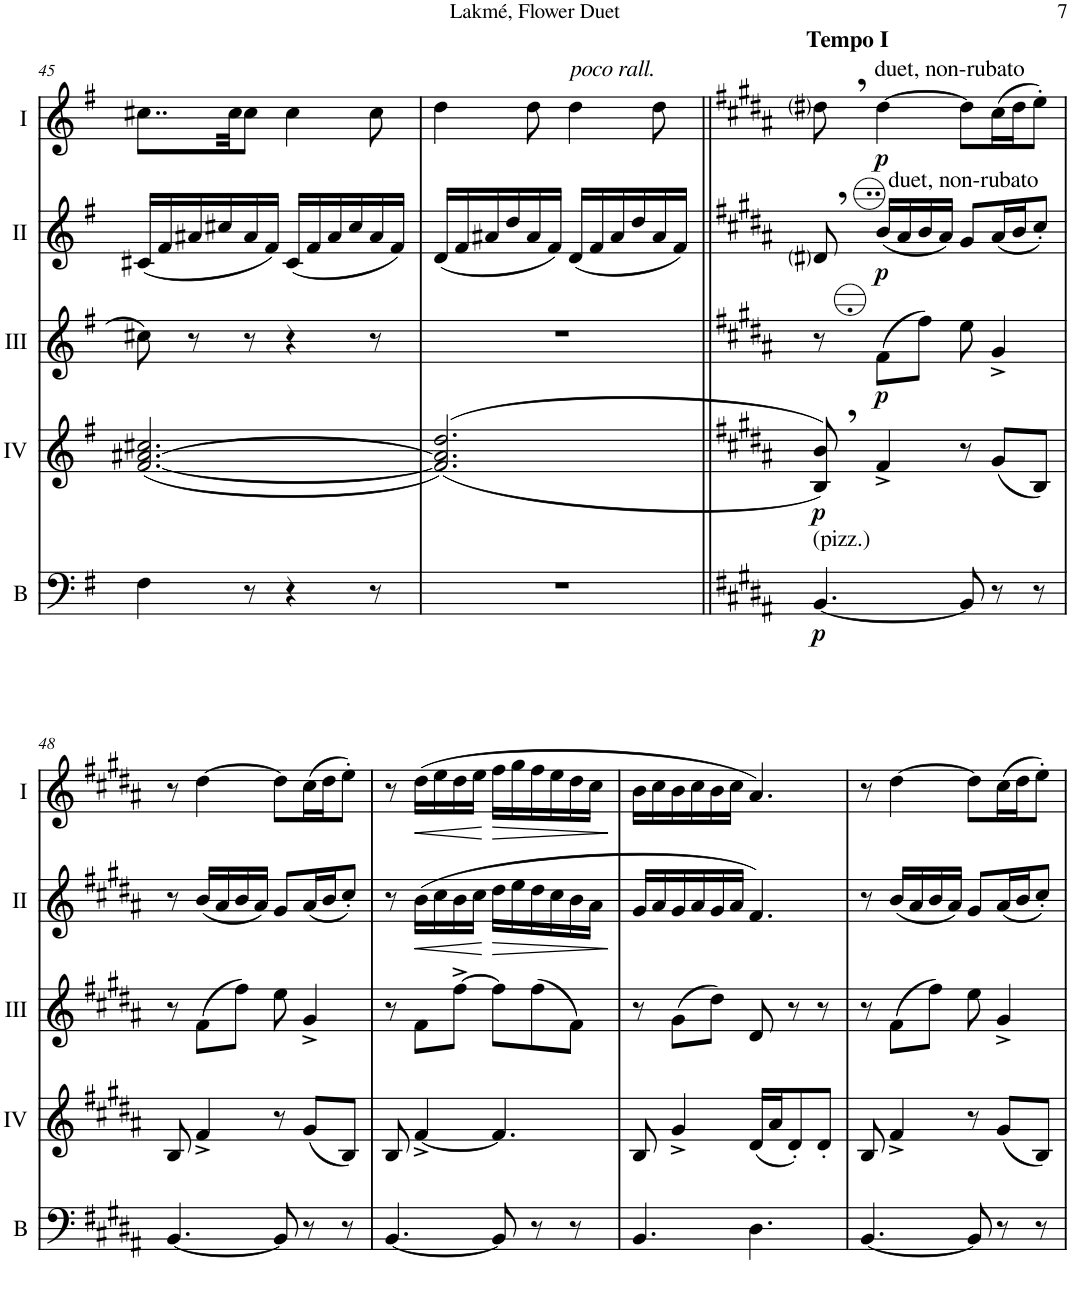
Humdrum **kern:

**kern	**dynam	**kern	**dynam	**kern	**dynam	**kern	**dynam	**kern	**dynam
*part5	*part5	*part4	*part4	*part3	*part3	*part2	*part2	*part1	*part1
*staff5	*staff5	*staff4	*staff4	*staff3	*staff3	*staff2	*staff2	*staff1	*staff1
*I"Bass	*	*I"Acc. 4	*	*I"Acc. 3	*	*I"Acc. 2	*	*I"Acc. 1	*
*I'B	*	*	*	*	*	*	*	*	*
!!LO:PB:g=z
*clefF4	*	*clefG2	*	*clefG2	*	*clefG2	*	*clefG2	*
*Trd7c12	*	*Trd7c12	*	*Trd7c12	*	*	*	*	*
*k[f#]	*	*k[f#]	*	*k[f#]	*	*k[f#]	*	*k[f#]	*
*M6/8	*	*M6/8	*	*M6/8	*	*M6/8	*	*M6/8	*
=45	=45	=45	=45	=45	=45	=45	=45	=45	=45
4F#\	.	([2.f#/ [2.a#X/ 2.cc#X/	.	8cc#X\	.	(16c#X/LL	.	8..cc#X\L	.
.	.	.	.	.	.	16f#/	.	.	.
.	.	.	.	8r	.	16a#X/	.	.	.
.	.	.	.	.	.	16cc#X/	.	.	.
.	.	.	.	.	.	.	.	32cc#\KK	.
8r	.	.	.	8r	.	16a#/	.	8cc#\J	.
.	.	.	.	.	.	16f#/JJ)	.	.	.
4r	.	.	.	4r	.	(16c#/LL	.	4cc#\	.
.	.	.	.	.	.	16f#/	.	.	.
.	.	.	.	.	.	16a#/	.	.	.
.	.	.	.	.	.	16cc#/	.	.	.
8r	.	.	.	8r	.	16a#/	.	8cc#\	.
.	.	.	.	.	.	16f#/JJ)	.	.	.
=46	=46	=46	=46	=46	=46	=46	=46	=46	=46
2.r	.	((>2.f#/] 2.a#/] 2.dd/)	.	2.r	.	(16d/LL	.	4dd\	.
.	.	.	.	.	.	16f#/	.	.	.
.	.	.	.	.	.	16a#X/	.	.	.
.	.	.	.	.	.	16dd/	.	.	.
.	.	.	.	.	.	16a#/	.	8dd\	.
.	.	.	.	.	.	16f#/JJ)	.	.	.
!	!	!	!	!	!	!	!	!LO:TX:a:i:t=poco rall.	!
.	.	.	.	.	.	(16d/LL	.	4dd\	.
.	.	.	.	.	.	16f#/	.	.	.
.	.	.	.	.	.	16a#/	.	.	.
.	.	.	.	.	.	16dd/	.	.	.
.	.	.	.	.	.	16a#/	.	8dd\	.
.	.	.	.	.	.	16f#/JJ)	.	.	.
=47||	=47||	=47||	=47||	=47||	=47||	=47||	=47||	=47||	=47||
*k[f#c#g#d#a#]	*	*k[f#c#g#d#a#]	*	*k[f#c#g#d#a#]	*	*k[f#c#g#d#a#]	*	*k[f#c#g#d#a#]	*
!	!	!	!	!	!	!	!	!LO:TX:a:B:t=Tempo I	!
!LO:TX:a:t=(pizz.)	!	!	!	!	!	!	!	!	!
!	!LO:DY:b	!	!LO:DY:b	!	!	!	!	!	!
[4.BB/	p	8B/, 8b/,))	p	8r	.	8d#i,/	.	8dd#i,\	.
!	!	!	!	!	!	!	!	!LO:TX:a:t=duet, non-rubato	!
!	!	!	!	!	!	!LO:TX:a:t=duet, non-rubato	!	!	!
!	!	!	!	!	!LO:DY:b	!	!LO:DY:b	!	!LO:DY:b
.	.	4f#^/	.	(8f#\L	p	(16b/LL	p	[4dd#\	p
.	.	.	.	.	.	16a#/	.	.	.
.	.	.	.	8ff#\J)	.	16b/	.	.	.
.	.	.	.	.	.	16a#/JJ)	.	.	.
8BB/]	.	8r	.	8ee\	.	8g#/L	.	8dd#\L]	.
8r	.	(8g#/L	.	4g#^/	.	(16a#/L	.	(16cc#\L	.
.	.	.	.	.	.	16b/J	.	16dd#\J	.
8r	.	8B/J)	.	.	.	8cc#'/J)	.	8ee'\J)	.
!!LO:LB:g=z
=48	=48	=48	=48	=48	=48	=48	=48	=48	=48
[4.BB/	.	8B/	.	8r	.	8r	.	8r	.
.	.	4f#^/	.	(8f#\L	.	(16b/LL	.	[4dd#\	.
.	.	.	.	.	.	16a#/	.	.	.
.	.	.	.	8ff#\J)	.	16b/	.	.	.
.	.	.	.	.	.	16a#/JJ)	.	.	.
8BB/]	.	8r	.	8ee\	.	8g#/L	.	8dd#\L]	.
8r	.	(8g#/L	.	4g#^/	.	(16a#/L	.	(16cc#\L	.
.	.	.	.	.	.	16b/J	.	16dd#\J	.
8r	.	8B/J)	.	.	.	8cc#'/J)	.	8ee'\J)	.
=49	=49	=49	=49	=49	=49	=49	=49	=49	=49
[4.BB/	.	8B/	.	8r	.	8r	.	8r	.
!	!	!	!	!	!	!	!LO:HP:b	!	!LO:HP:b
.	.	[4f#^/	.	8f#\L	.	(16b\LL	<	(16dd#\LL	<
.	.	.	.	.	.	16cc#\	.	16ee\	.
.	.	.	.	[8ff#^\J	.	16b\	.	16dd#\	.
.	.	.	.	.	.	16cc#\JJ	.	16ee\JJ	.
!	!	!	!	!	!	!	!LO:HP:n=1:b	!	!LO:HP:n=1:b
8BB/]	.	4.f#/]	.	8ff#\L]	.	16dd#\LL	[ >	16ff#\LL	[ >
.	.	.	.	.	.	16ee\	.	16gg#\	.
8r	.	.	.	(8ff#\	.	16dd#\	.	16ff#\	.
.	.	.	.	.	.	16cc#\	.	16ee\	.
8r	.	.	.	8f#\J)	.	16b\	.	16dd#\	.
.	.	.	.	.	.	16a#\JJ	.	16cc#\JJ	.
.	.	.	.	.	.	.	]	.	]
=50	=50	=50	=50	=50	=50	=50	=50	=50	=50
4.BB/	.	8B/	.	8r	.	16g#/LL	.	16b\LL	.
.	.	.	.	.	.	16a#/	.	16cc#\	.
.	.	4g#^/	.	(8g#\L	.	16g#/	.	16b\	.
.	.	.	.	.	.	16a#/	.	16cc#\	.
.	.	.	.	8dd#\J)	.	16g#/	.	16b\	.
.	.	.	.	.	.	16a#/JJ	.	16cc#\JJ	.
4.D#\	.	(16d#/LL	.	8d#/	.	4.f#/)	.	4.a#/)	.
.	.	16a#/J	.	.	.	.	.	.	.
.	.	8d#'/)	.	8r	.	.	.	.	.
.	.	8d#'/J	.	8r	.	.	.	.	.
=51	=51	=51	=51	=51	=51	=51	=51	=51	=51
[4.BB/	.	8B/	.	8r	.	8r	.	8r	.
.	.	4f#^/	.	(8f#\L	.	(16b/LL	.	[4dd#\	.
.	.	.	.	.	.	16a#/	.	.	.
.	.	.	.	8ff#\J)	.	16b/	.	.	.
.	.	.	.	.	.	16a#/JJ)	.	.	.
8BB/]	.	8r	.	8ee\	.	8g#/L	.	8dd#\L]	.
8r	.	(8g#/L	.	4g#^/	.	(16a#/L	.	(16cc#\L	.
.	.	.	.	.	.	16b/J	.	16dd#\J	.
8r	.	8B/J)	.	.	.	8cc#'/J)	.	8ee'\J)	.
=	=	=	=	=	=	=	=	=	=
*-	*-	*-	*-	*-	*-	*-	*-	*-	*-
